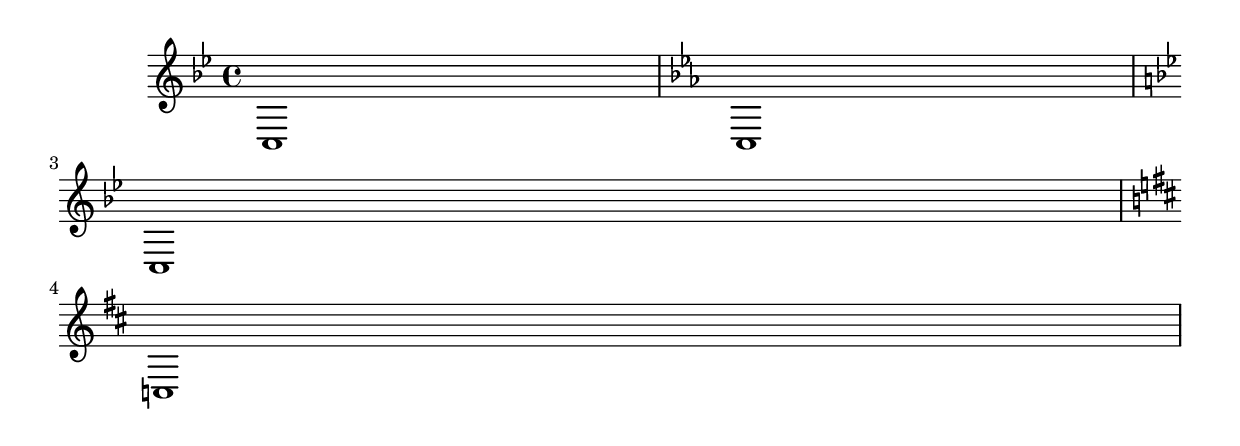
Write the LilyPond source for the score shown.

\version "1.0.14";

%{
test key itemv breaking
%}
\score {
  \notes
  {
    \key bes; c1 \key c \minor;  c1
    \break
    \key bes \major; c1 \key d;\break c1
  }
}
